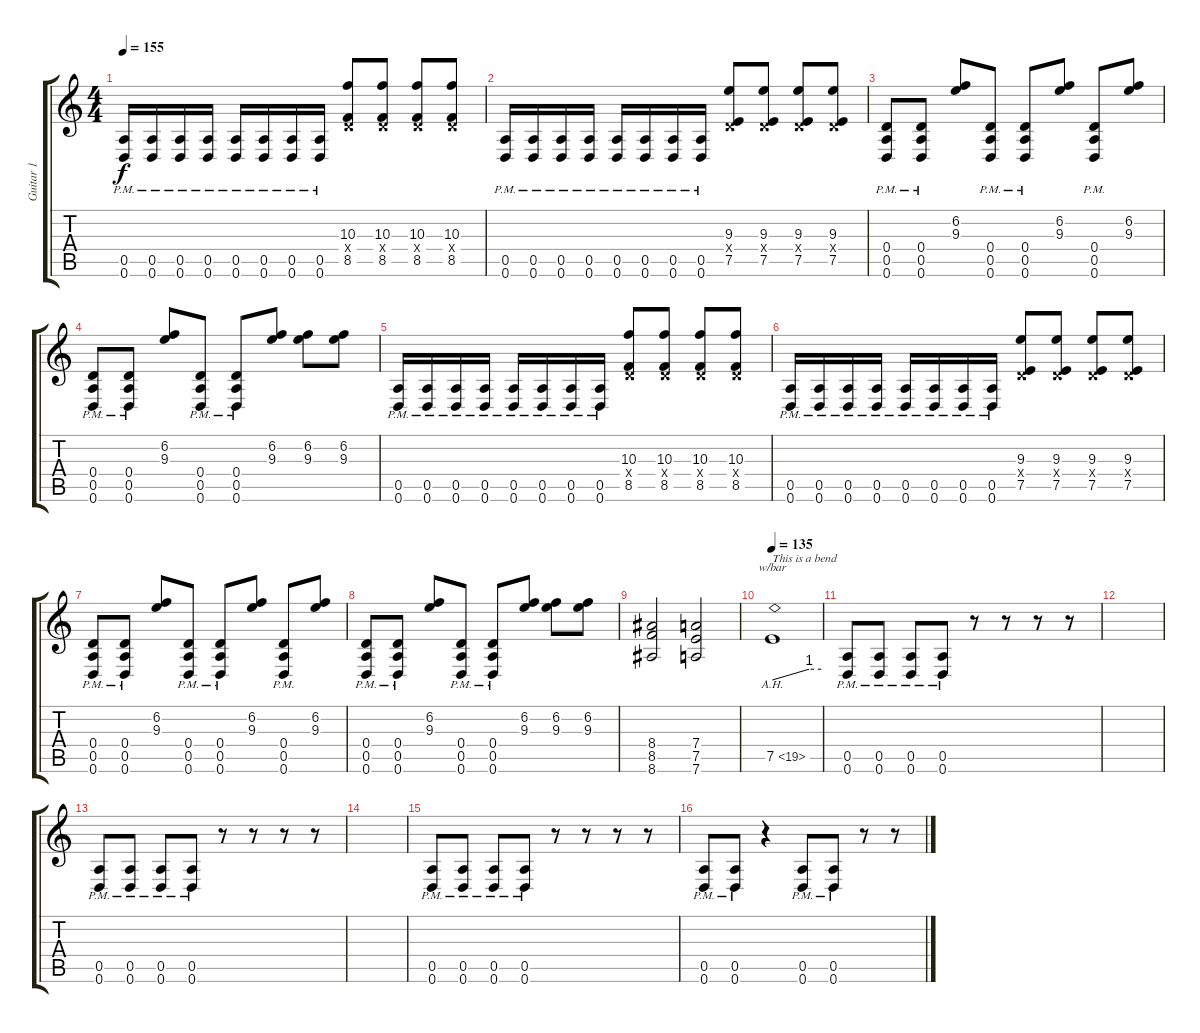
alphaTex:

\track ("Guitar 1" "Guitar 1") {instrument distortionguitar}
\staff {score tabs}
\tuning (E4 B3 G3 D3 A2 D2) {hide}
\ts (4 4)
\tempo 155
\clef g2
\ks c
(0.5{pm} 0.6{pm}).16{dy f} (0.5{pm} 0.6{pm}).16 (0.5{pm} 0.6{pm}).16 (0.5{pm} 0.6{pm}).16 (0.5{pm} 0.6{pm}).16 (0.5{pm} 0.6{pm}).16 (0.5{pm} 0.6{pm}).16 (0.5{pm} 0.6{pm}).16 (10.3 0.4{x} 8.5).8 (10.3 0.4{x} 8.5).8 (10.3 0.4{x} 8.5).8 (10.3 0.4{x} 8.5).8 |
(0.5{pm} 0.6{pm}).16 (0.5{pm} 0.6{pm}).16 (0.5{pm} 0.6{pm}).16 (0.5{pm} 0.6{pm}).16 (0.5{pm} 0.6{pm}).16 (0.5{pm} 0.6{pm}).16 (0.5{pm} 0.6{pm}).16 (0.5{pm} 0.6{pm}).16 (9.3 0.4{x} 7.5).8 (9.3 0.4{x} 7.5).8 (9.3 0.4{x} 7.5).8 (9.3 0.4{x} 7.5).8 |
(0.4{pm} 0.5{pm} 0.6{pm}).8 (0.4{pm} 0.5{pm} 0.6{pm}).8 (6.2 9.3).8 (0.4{pm} 0.5{pm} 0.6{pm}).8 (0.4{pm} 0.5{pm} 0.6{pm}).8 (6.2 9.3).8 (0.4{pm} 0.5{pm} 0.6{pm}).8 (6.2 9.3).8 |
(0.4{pm} 0.5{pm} 0.6{pm}).8 (0.4{pm} 0.5{pm} 0.6{pm}).8 (6.2 9.3).8 (0.4{pm} 0.5{pm} 0.6{pm}).8 (0.4{pm} 0.5{pm} 0.6{pm}).8 (6.2 9.3).8 (6.2 9.3).8 (6.2 9.3).8 |
(0.5{pm} 0.6{pm}).16 (0.5{pm} 0.6{pm}).16 (0.5{pm} 0.6{pm}).16 (0.5{pm} 0.6{pm}).16 (0.5{pm} 0.6{pm}).16 (0.5{pm} 0.6{pm}).16 (0.5{pm} 0.6{pm}).16 (0.5{pm} 0.6{pm}).16 (10.3 0.4{x} 8.5).8 (10.3 0.4{x} 8.5).8 (10.3 0.4{x} 8.5).8 (10.3 0.4{x} 8.5).8 |
(0.5{pm} 0.6{pm}).16 (0.5{pm} 0.6{pm}).16 (0.5{pm} 0.6{pm}).16 (0.5{pm} 0.6{pm}).16 (0.5{pm} 0.6{pm}).16 (0.5{pm} 0.6{pm}).16 (0.5{pm} 0.6{pm}).16 (0.5{pm} 0.6{pm}).16 (9.3 0.4{x} 7.5).8 (9.3 0.4{x} 7.5).8 (9.3 0.4{x} 7.5).8 (9.3 0.4{x} 7.5).8 |
(0.4{pm} 0.5{pm} 0.6{pm}).8 (0.4{pm} 0.5{pm} 0.6{pm}).8 (6.2 9.3).8 (0.4{pm} 0.5{pm} 0.6{pm}).8 (0.4{pm} 0.5{pm} 0.6{pm}).8 (6.2 9.3).8 (0.4{pm} 0.5{pm} 0.6{pm}).8 (6.2 9.3).8 |
(0.4{pm} 0.5{pm} 0.6{pm}).8 (0.4{pm} 0.5{pm} 0.6{pm}).8 (6.2 9.3).8 (0.4{pm} 0.5{pm} 0.6{pm}).8 (0.4{pm} 0.5{pm} 0.6{pm}).8 (6.2 9.3).8 (6.2 9.3).8 (6.2 9.3).8 |
(8.4 8.5 8.6).2 (7.4 7.5 7.6).2 |
\tempo 135
7.5{ah 12}.1{tbe (custom default 0 0 45 4 60 4) txt "This is a bend"} |
(0.5{pm} 0.6{pm}).8 (0.5{pm} 0.6{pm}).8 (0.5{pm} 0.6{pm}).8 (0.5{pm} 0.6{pm}).8 r.8 r.8 r.8 r.8 |
|
(0.5{pm} 0.6{pm}).8 (0.5{pm} 0.6{pm}).8 (0.5{pm} 0.6{pm}).8 (0.5{pm} 0.6{pm}).8 r.8 r.8 r.8 r.8 |
|
(0.5{pm} 0.6{pm}).8 (0.5{pm} 0.6{pm}).8 (0.5{pm} 0.6{pm}).8 (0.5{pm} 0.6{pm}).8 r.8 r.8 r.8 r.8 |
(0.5{pm} 0.6{pm}).8 (0.5{pm} 0.6{pm}).8 r.4 (0.5{pm} 0.6{pm}).8 (0.5{pm} 0.6{pm}).8 r.8 r.8
